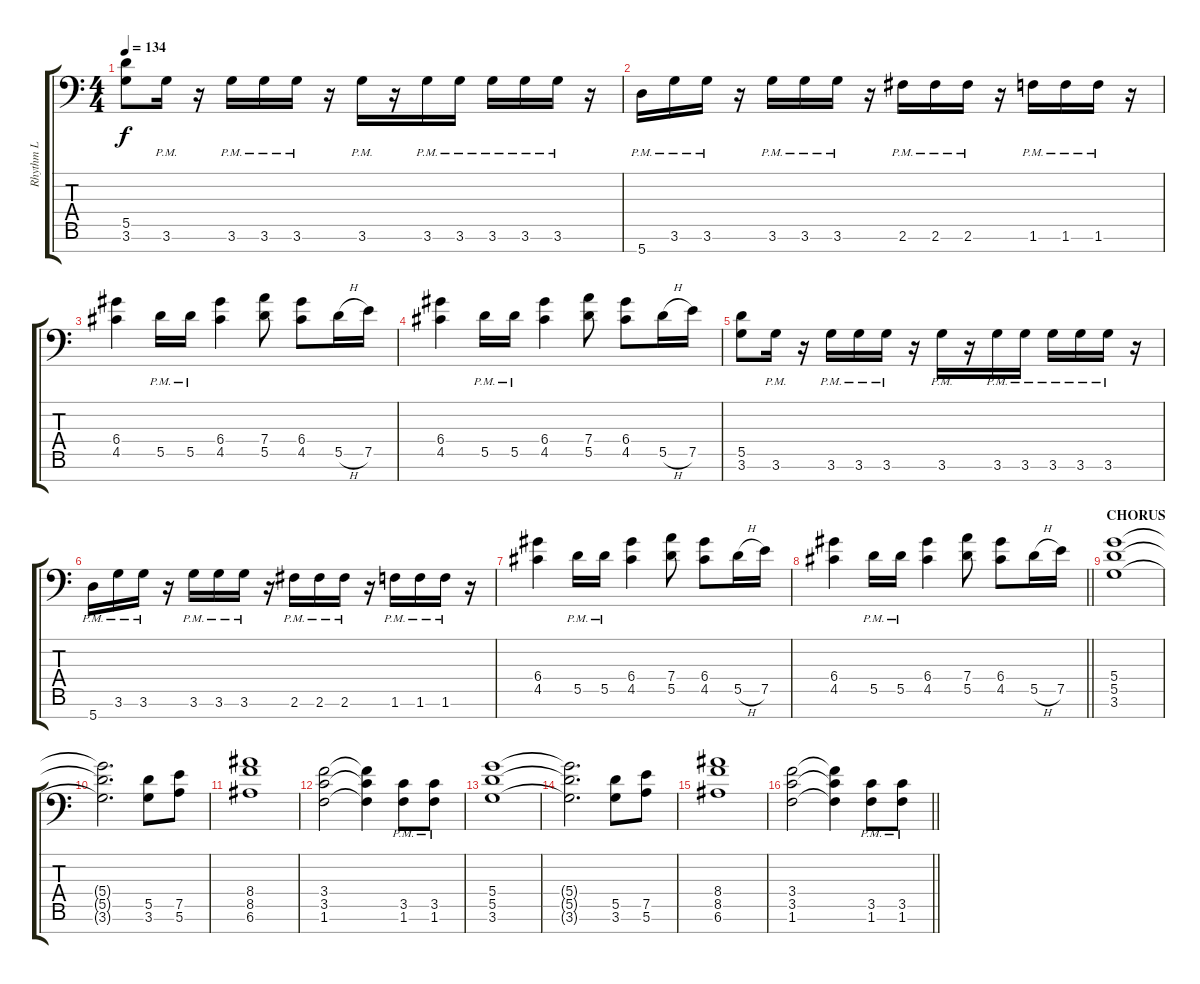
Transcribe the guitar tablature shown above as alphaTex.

\track ("Rhythm L" "Rhythm L") {instrument distortionguitar}
\staff {score tabs}
\tuning (E4 B3 G3 D3 A2 E2 A1) {hide}
\ts (4 4)
\tempo 134
\clef f4
\ks c
(5.5 3.6).8{dy f} 3.6{pm}.16 r.16 3.6{pm}.16 3.6{pm}.16 3.6{pm}.16 r.16 3.6{pm}.16 r.16 3.6{pm}.16 3.6{pm}.16 3.6{pm}.16 3.6{pm}.16 3.6{pm}.16 r.16 |
5.7{pm}.16 3.6{pm}.16 3.6{pm}.16 r.16 3.6{pm}.16 3.6{pm}.16 3.6{pm}.16 r.16 2.6{pm}.16 2.6{pm}.16 2.6{pm}.16 r.16 1.6{pm}.16 1.6{pm}.16 1.6{pm}.16 r.16 |
(6.4 4.5).4 5.5{pm}.16 5.5{pm}.16 (6.4 4.5).4 (7.4 5.5).8 (6.4 4.5).8 5.5{h}.16 7.5.16 |
(6.4 4.5).4 5.5{pm}.16 5.5{pm}.16 (6.4 4.5).4 (7.4 5.5).8 (6.4 4.5).8 5.5{h}.16 7.5.16 |
(5.5 3.6).8 3.6{pm}.16 r.16 3.6{pm}.16 3.6{pm}.16 3.6{pm}.16 r.16 3.6{pm}.16 r.16 3.6{pm}.16 3.6{pm}.16 3.6{pm}.16 3.6{pm}.16 3.6{pm}.16 r.16 |
5.7{pm}.16 3.6{pm}.16 3.6{pm}.16 r.16 3.6{pm}.16 3.6{pm}.16 3.6{pm}.16 r.16 2.6{pm}.16 2.6{pm}.16 2.6{pm}.16 r.16 1.6{pm}.16 1.6{pm}.16 1.6{pm}.16 r.16 |
(6.4 4.5).4 5.5{pm}.16 5.5{pm}.16 (6.4 4.5).4 (7.4 5.5).8 (6.4 4.5).8 5.5{h}.16 7.5.16 |
\barLineRight lightlight
(6.4 4.5).4 5.5{pm}.16 5.5{pm}.16 (6.4 4.5).4 (7.4 5.5).8 (6.4 4.5).8 5.5{h}.16 7.5.16 |
\section ("" "CHORUS")
(5.4 5.5 3.6).1 |
(5.4{t} 5.5{t} 3.6{t}).2{d} (5.5 3.6).8 (7.5 5.6).8 |
(8.4 8.5 6.6).1 |
(3.4 3.5 1.6).2 (3.4{t} 3.5{t} 1.6{t}).4 (3.5{pm} 1.6{pm}).8 (3.5{pm} 1.6{pm}).8 |
(5.4 5.5 3.6).1 |
(5.4{t} 5.5{t} 3.6{t}).2{d} (5.5 3.6).8 (7.5 5.6).8 |
(8.4 8.5 6.6).1 |
\barLineRight lightlight
(3.4 3.5 1.6).2 (3.4{t} 3.5{t} 1.6{t}).4 (3.5{pm} 1.6{pm}).8 (3.5{pm} 1.6{pm}).8
